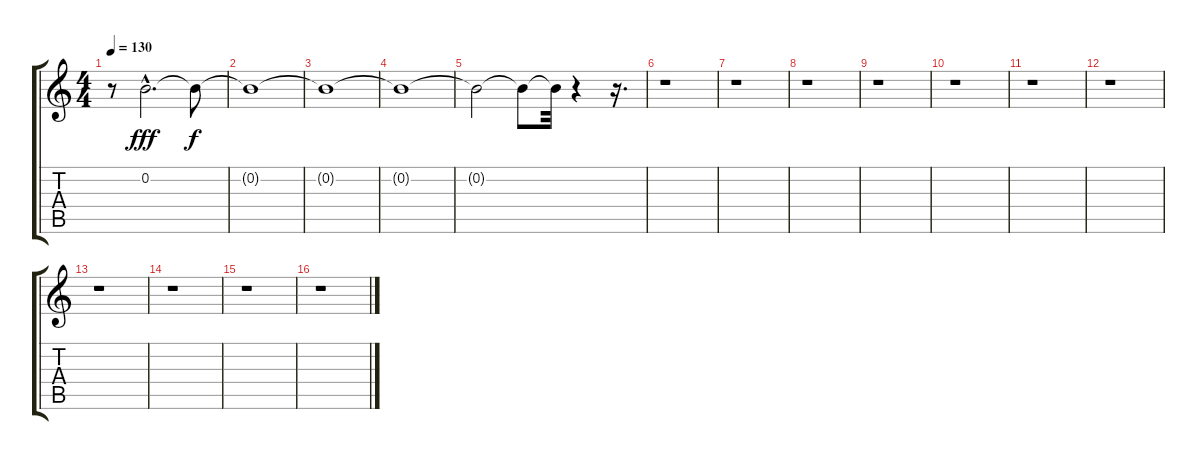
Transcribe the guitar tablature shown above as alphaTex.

\track "" {instrument distortionguitar}
\staff {score tabs}
\tuning (E4 B3 G3 D3 A2 E2) {hide}
\ts (4 4)
\tempo 130
\clef g2
\ks c
r.8{dy fff} 0.2{hac}.2{d} 0.2{t}.8{dy f} |
0.2{t}.1 |
0.2{t}.1 |
0.2{t}.1 |
0.2{t}.2 0.2{t}.8 0.2{t}.32 r.4 r.16{d} |
r.1 |
r.1 |
r.1 |
r.1 |
r.1 |
r.1 |
r.1 |
r.1 |
r.1 |
r.1 |
r.1
